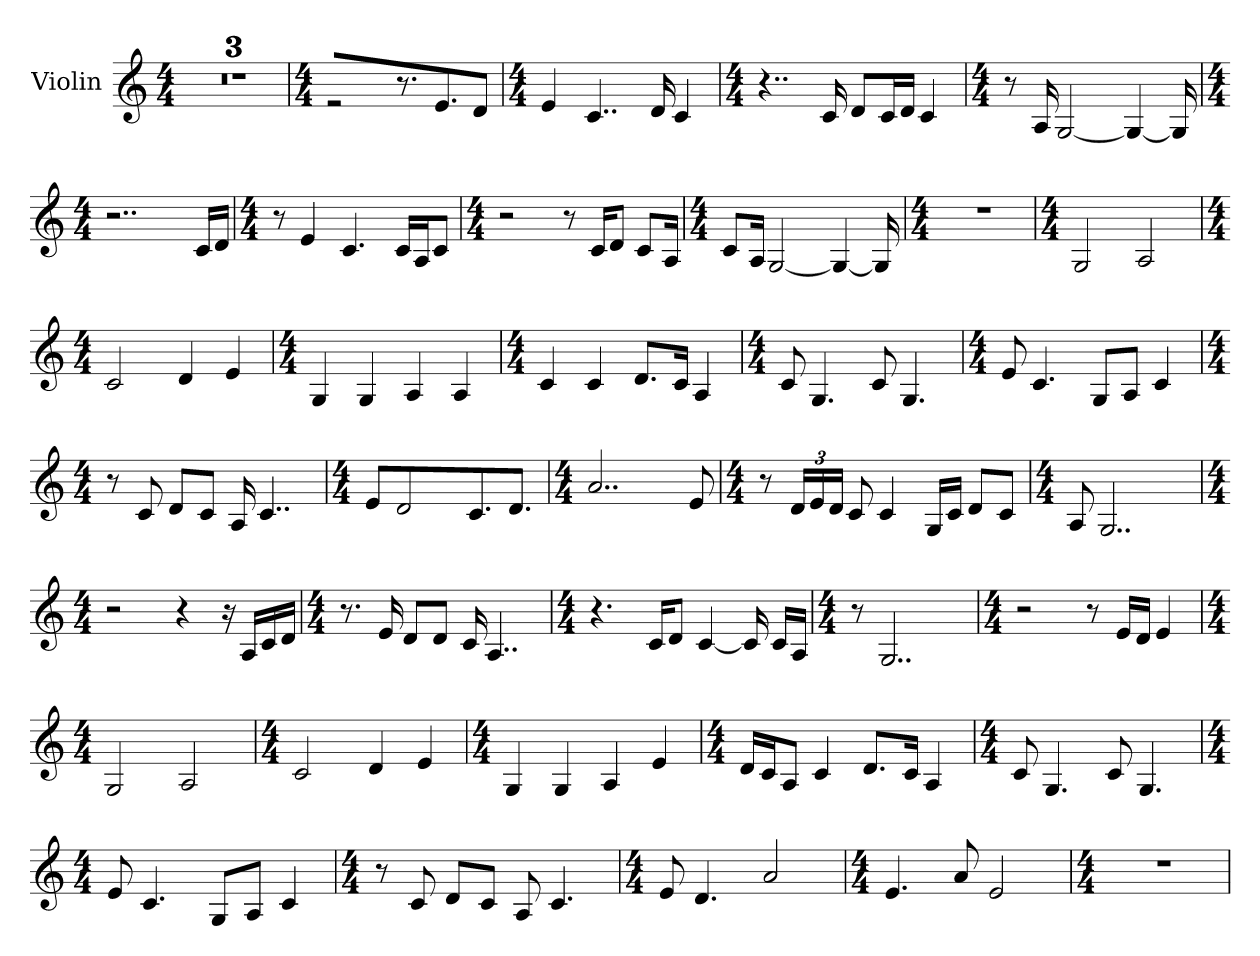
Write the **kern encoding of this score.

**kern
*part1
*staff1
*I"Violin
*I'Vln
*M4/4
=
1r
=
*M4/4
1r
=
*M4/4
1r
=
*M4/4
2r
8.r
8.e
8dJ
=
*M4/4
4e
4..c
16d
4c
=
*M4/4
4..r
16c
8dL
16cL
16dJJ
4c
=
*M4/4
8r
16A
[2G
4G_
16G]
=
*M4/4
2..r
16cLL
16dJJ
=
*M4/4
8r
4e
4.c
16cLL
16AJ
8cJ
=
*M4/4
2r
8r
16cKL
8dJ
8cL
16AJk
=
*M4/4
8cL
16AJk
[2G
4G_
16G]
=
*M4/4
1r
=
*M4/4
2G
2A
=
*M4/4
2c
4d
4e
=
*M4/4
4G
4G
4A
4A
=
*M4/4
4c
4c
8.dL
16cJk
4A
=
*M4/4
8c
4.G
8c
4.G
=
*M4/4
8e
4.c
8GL
8AJ
4c
=
*M4/4
8r
8c
8dL
8cJ
16A
4..c
=
*M4/4
8e
2d
8.c
8.dJ
=
*M4/4
2..a
8e
=
*M4/4
8r
24dLL
24e
24dJJ
8c
4c
16GLL
16cJJ
8dL
8cJ
=
*M4/4
8A
2..G
=
*M4/4
2r
4r
16r
16ALL
16c
16dJJ
=
*M4/4
8.r
16e
8dL
8dJ
16c
4..A
=
*M4/4
4.r
16cKL
8dJ
[4c
16c]
16cLL
16AJJ
=
*M4/4
8r
2..G
=
*M4/4
2r
8r
16eLL
16dJJ
4e
=
*M4/4
2G
2A
=
*M4/4
2c
4d
4e
=
*M4/4
4G
4G
4A
4e
=
*M4/4
16dLL
16cJ
8AJ
4c
8.dL
16cJk
4A
=
*M4/4
8c
4.G
8c
4.G
=
*M4/4
8e
4.c
8GL
8AJ
4c
=
*M4/4
8r
8c
8dL
8cJ
8A
4.c
=
*M4/4
8e
4.d
2a
=
*M4/4
4.e
8a
2e
=
*M4/4
1r
=
*-
